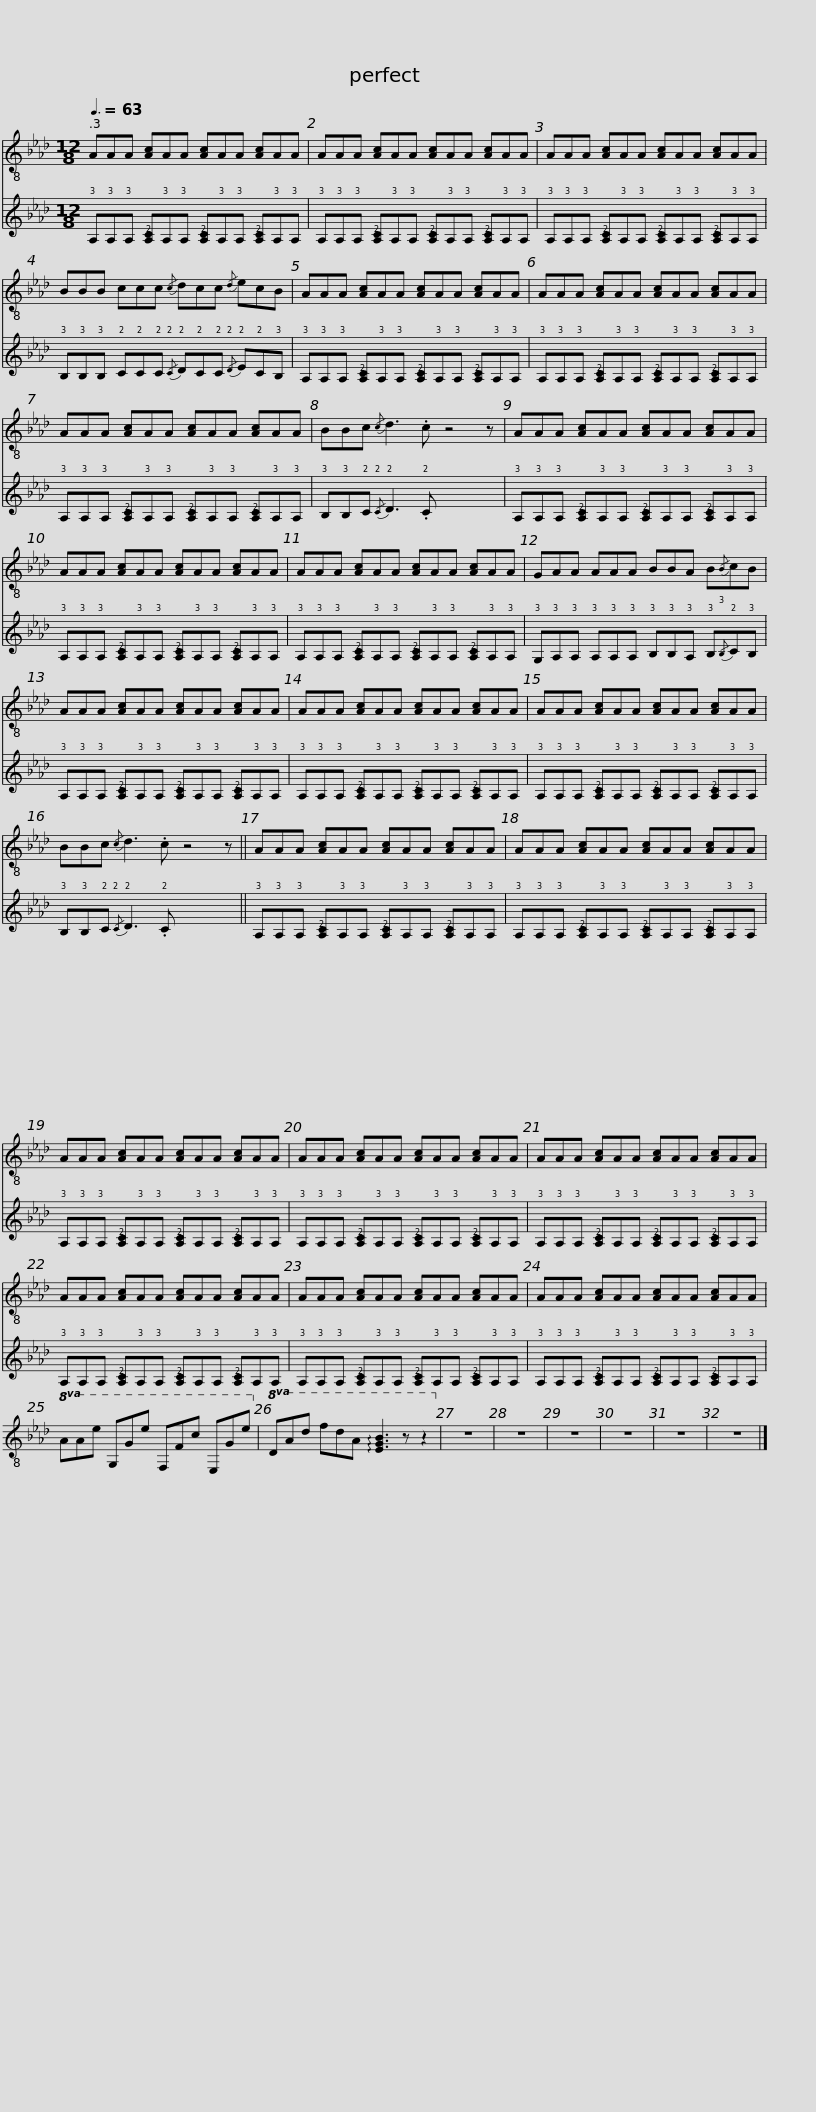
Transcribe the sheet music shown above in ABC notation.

X:1
%%score 1 2
L:1/8
Q:3/8=63
M:12/8
I:linebreak $
K:Ab
V:1 treble-8
V:2 tab stafflines=6 strings=E2,A2,D3,G3,B3,E4
V:1
 AAA [Ac]AA [Ac]AA [Ac]AA | AAA [Ac]AA [Ac]AA [Ac]AA |$ AAA [Ac]AA [Ac]AA [Ac]AA | BBB ccc{/c} dcc{/d} ecB |$ AAA [Ac]AA [Ac]AA [Ac]AA | %5
 AAA [Ac]AA [Ac]AA [Ac]AA | AAA [Ac]AA [Ac]AA [Ac]AA |$ BBc{/c} d3 .c z4 z | AAA [Ac]AA [Ac]AA [Ac]AA | AAA [Ac]AA [Ac]AA [Ac]AA |$ %10
 AAA [Ac]AA [Ac]AA [Ac]AA | GAA AAA BBA B{/B}cB |$ AAA [Ac]AA [Ac]AA [Ac]AA | AAA [Ac]AA [Ac]AA [Ac]AA | AAA [Ac]AA [Ac]AA [Ac]AA |$ %15
 BBc{/c} d3 .c z4 z || AAA [Ac]AA [Ac]AA [Ac]AA | AAA [Ac]AA [Ac]AA [Ac]AA |$ AAA [Ac]AA [Ac]AA [Ac]AA | AAA [Ac]AA [Ac]AA [Ac]AA | %20
 AAA [Ac]AA [Ac]AA [Ac]AA |$ AAA [Ac]AA [Ac]AA [Ac]AA | AAA [Ac]AA [Ac]AA [Ac]AA | AAA [Ac]AA [Ac]AA [Ac]AA |$!8va(! Aae' Gge' Ffc' Ege'!8va)! | %25
!8va(! Dad' f'd'a !arpeggio![egb]3 z z2!8va)! | z12 | z12 | z12 | z12 | %30
 z12 | z12 |] %32
V:2
 !3!A,!3!A,!3!A, [!3!A,!2!C]!3!A,!3!A, [!3!A,!2!C]!3!A,!3!A, [!3!A,!2!C]!3!A,!3!A, | !3!A,!3!A,!3!A, [!3!A,!2!C]!3!A,!3!A, [!3!A,!2!C]!3!A,!3!A, [!3!A,!2!C]!3!A,!3!A, |$ !3!A,!3!A,!3!A, [!3!A,!2!C]!3!A,!3!A, [!3!A,!2!C]!3!A,!3!A, [!3!A,!2!C]!3!A,!3!A, | !3!B,!3!B,!3!B, !2!C!2!C!2!C{/!2!C} !2!D!2!C!2!C{/!2!D} !2!E!2!C!3!B, |$ !3!A,!3!A,!3!A, [!3!A,!2!C]!3!A,!3!A, [!3!A,!2!C]!3!A,!3!A, [!3!A,!2!C]!3!A,!3!A, | %5
 !3!A,!3!A,!3!A, [!3!A,!2!C]!3!A,!3!A, [!3!A,!2!C]!3!A,!3!A, [!3!A,!2!C]!3!A,!3!A, | !3!A,!3!A,!3!A, [!3!A,!2!C]!3!A,!3!A, [!3!A,!2!C]!3!A,!3!A, [!3!A,!2!C]!3!A,!3!A, |$ !3!B,!3!B,!2!C{/!2!C} !2!D3 .!2!C x4 x | !3!A,!3!A,!3!A, [!3!A,!2!C]!3!A,!3!A, [!3!A,!2!C]!3!A,!3!A, [!3!A,!2!C]!3!A,!3!A, | !3!A,!3!A,!3!A, [!3!A,!2!C]!3!A,!3!A, [!3!A,!2!C]!3!A,!3!A, [!3!A,!2!C]!3!A,!3!A, |$ %10
 !3!A,!3!A,!3!A, [!3!A,!2!C]!3!A,!3!A, [!3!A,!2!C]!3!A,!3!A, [!3!A,!2!C]!3!A,!3!A, | !3!G,!3!A,!3!A, !3!A,!3!A,!3!A, !3!B,!3!B,!3!A, !3!B,{/!3!B,}!2!C!3!B, |$ !3!A,!3!A,!3!A, [!3!A,!2!C]!3!A,!3!A, [!3!A,!2!C]!3!A,!3!A, [!3!A,!2!C]!3!A,!3!A, | !3!A,!3!A,!3!A, [!3!A,!2!C]!3!A,!3!A, [!3!A,!2!C]!3!A,!3!A, [!3!A,!2!C]!3!A,!3!A, | !3!A,!3!A,!3!A, [!3!A,!2!C]!3!A,!3!A, [!3!A,!2!C]!3!A,!3!A, [!3!A,!2!C]!3!A,!3!A, |$ %15
 !3!B,!3!B,!2!C{/!2!C} !2!D3 .!2!C x4 x || !3!A,!3!A,!3!A, [!3!A,!2!C]!3!A,!3!A, [!3!A,!2!C]!3!A,!3!A, [!3!A,!2!C]!3!A,!3!A, | !3!A,!3!A,!3!A, [!3!A,!2!C]!3!A,!3!A, [!3!A,!2!C]!3!A,!3!A, [!3!A,!2!C]!3!A,!3!A, |$ !3!A,!3!A,!3!A, [!3!A,!2!C]!3!A,!3!A, [!3!A,!2!C]!3!A,!3!A, [!3!A,!2!C]!3!A,!3!A, | !3!A,!3!A,!3!A, [!3!A,!2!C]!3!A,!3!A, [!3!A,!2!C]!3!A,!3!A, [!3!A,!2!C]!3!A,!3!A, | %20
 !3!A,!3!A,!3!A, [!3!A,!2!C]!3!A,!3!A, [!3!A,!2!C]!3!A,!3!A, [!3!A,!2!C]!3!A,!3!A, |$ !3!A,!3!A,!3!A, [!3!A,!2!C]!3!A,!3!A, [!3!A,!2!C]!3!A,!3!A, [!3!A,!2!C]!3!A,!3!A, | !3!A,!3!A,!3!A, [!3!A,!2!C]!3!A,!3!A, [!3!A,!2!C]!3!A,!3!A, [!3!A,!2!C]!3!A,!3!A, | !3!A,!3!A,!3!A, [!3!A,!2!C]!3!A,!3!A, [!3!A,!2!C]!3!A,!3!A, [!3!A,!2!C]!3!A,!3!A, |$ x12 | %25
 x12 | x12 | x12 | x12 | x12 | %30
 x12 | x12 |] %32
